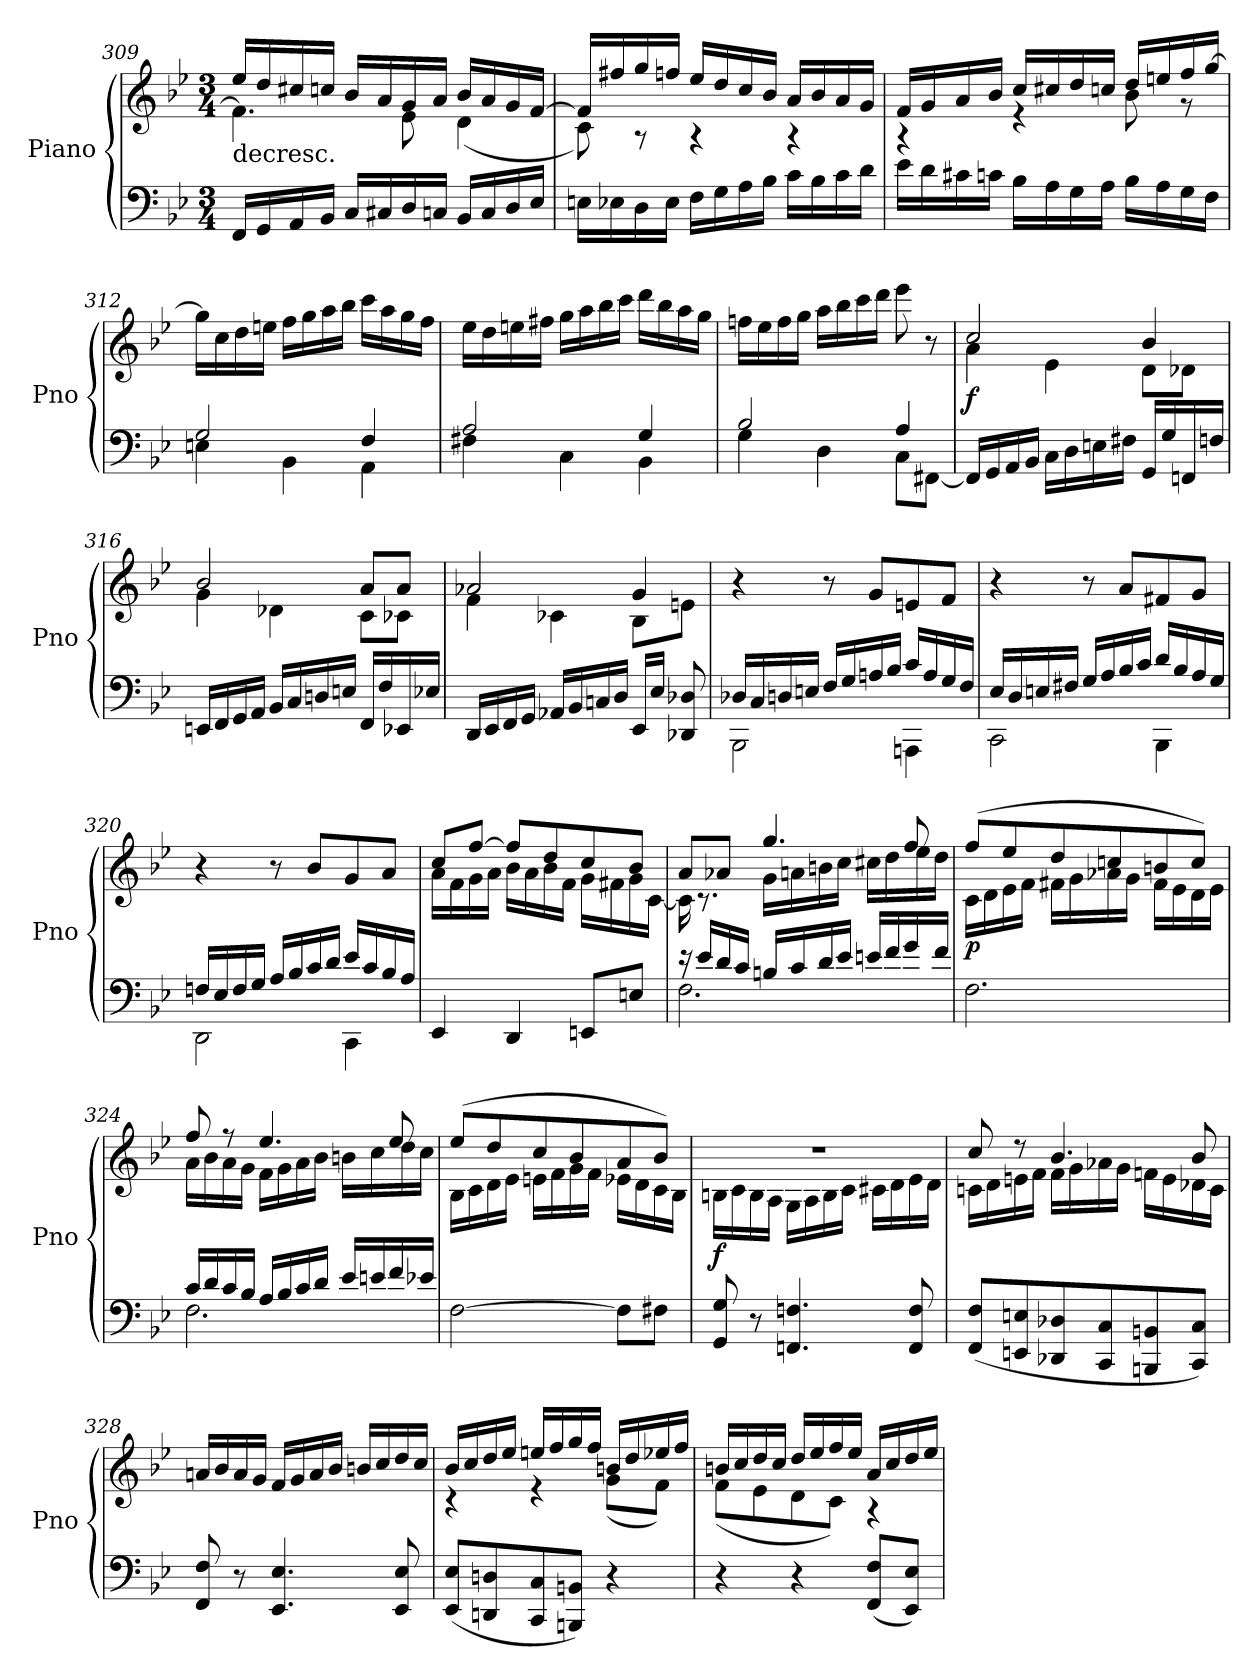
**kern	**kern	**dynam
*part1	*part1	*part1
*staff2	*staff1	*staff1/2
*I"Piano	*	*
*I'Pno	*	*
*clefF4	*clefG2	*
*k[b-e-]	*k[b-e-]	*
*M3/4	*M3/4	*
=309	=309	=309
*	*^	*
!	!LO:TX:c:t=decresc.	!	!
16FF/LL	16ee-/LL	4.f\]	.
16GG/	16dd/	.	.
16AA/	16cc#X/	.	.
16BB-/JJ	16ccn/JJ	.	.
16C/LL	16b-/LL	.	.
16C#X/	16a/	.	.
16D/	16g/	8e-\	.
16Cn/JJ	16a/JJ	.	.
16BB-/LL	16b-/LL	(4d\	.
16C/	16a/	.	.
16D/	16g/	.	.
16E-/JJ	[16f/JJ	.	.
=310	=310	=310	=310
16En\LL	16f/LL]	8c\)	.
16E-X\	16ff#X/	.	.
16D\	16gg/	8r	.
16E-\JJ	16ffn/JJ	.	.
16F\LL	16ee-/LL	4r	.
16G\	16dd/	.	.
16A\	16cc/	.	.
16B-\JJ	16b-/JJ	.	.
16c\LL	16a/LL	4r	.
16B-\	16b-/	.	.
16c\	16a/	.	.
16d\JJ	16g/JJ	.	.
=311	=311	=311	=311
16e-\LL	16f/LL	4r	.
16d\	16g/	.	.
16c#X\	16a/	.	.
16cn\JJ	16b-/JJ	.	.
16B-\LL	16cc/LL	4r	.
16A\	16cc#X/	.	.
16G\	16dd/	.	.
16A\JJ	16ccn/JJ	.	.
16B-\LL	16dd/LL	8b-\	.
16A\	16een/	.	.
16G\	16ff/	8r	.
16F\JJ	[16gg/JJ	.	.
*	*v	*v	*
=312	=312	=312
*^	*	*
2G/	4En\	16gg\LL]	.
.	.	16cc\	.
.	.	16dd\	.
.	.	16een\JJ	.
.	4BB-\	16ff\LL	.
.	.	16gg\	.
.	.	16aa\	.
.	.	16bb-\JJ	.
4F/	4AA\	16ccc\LL	.
.	.	16aa\	.
.	.	16gg\	.
.	.	16ff\JJ	.
=313	=313	=313	=313
2A/	4F#X\	16ee-\LL	.
.	.	16dd\	.
.	.	16een\	.
.	.	16ff#X\JJ	.
.	4C\	16gg\LL	.
.	.	16aa\	.
.	.	16bb-\	.
.	.	16ccc\JJ	.
4G/	4BB-\	16ddd\LL	.
.	.	16bb-\	.
.	.	16aa\	.
.	.	16gg\JJ	.
=314	=314	=314	=314
2B-/	4G\	16ffn\LL	.
.	.	16ee-\	.
.	.	16ff\	.
.	.	16gg\JJ	.
.	4D\	16aa\LL	.
.	.	16bb-\	.
.	.	16ccc\	.
.	.	16ddd\JJ	.
4A/	8C\L	8eee-\	.
.	[8FF#X\J	8r	.
*v	*v	*	*
=315	=315	=315
*	*^	*
16FF#/LL]	2cc/	4a\	f
16GG/	.	.	.
16AA/	.	.	.
16BB-/JJ	.	.	.
16C\LL	.	4e-\	.
16D\	.	.	.
16En\	.	.	.
16F#X\JJ	.	.	.
16GG/LL	4b-/	8d\L	.
16G/	.	.	.
16FFn/	.	8d-X\J	.
16Fn/JJ	.	.	.
=316	=316	=316	=316
16EEn/LL	2b-/	4g\	.
16FF/	.	.	.
16GG/	.	.	.
16AA/JJ	.	.	.
16BB-/LL	.	4d-X\	.
16C/	.	.	.
16Dn/	.	.	.
16En/JJ	.	.	.
16FF/LL	8a/L	8c\L	.
16F/	.	.	.
16EE-X/	8a/J	8c-X\J	.
16E-X/JJ	.	.	.
=317	=317	=317	=317
16DD/LL	2a-X/	4f\	.
16EE-/	.	.	.
16FF/	.	.	.
16GG/JJ	.	.	.
16AA-X/LL	.	4c-X\	.
16BB-/	.	.	.
16Cn/	.	.	.
16D/JJ	.	.	.
16EE-/LL	4g/	8B-\L	.
16E-/JJ	.	.	.
8DD-X/ 8D-X/	.	8en\J	.
*	*v	*v	*
=318	=318	=318
*^	*	*
16D-X/LL	2BBB-\	4r	.
16C/	.	.	.
16Dn/	.	.	.
16En/JJ	.	.	.
16F/LL	.	8r	.
16G/	.	.	.
16An/	.	8g/L	.
16B-/JJ	.	.	.
16c/LL	4AAAn\	8en/	.
16A/	.	.	.
16G/	.	8f/J	.
16F/JJ	.	.	.
=319	=319	=319	=319
16E-/LL	2CC\	4r	.
16D/	.	.	.
16En/	.	.	.
16F#X/JJ	.	.	.
16G/LL	.	8r	.
16A/	.	.	.
16B-/	.	8a/L	.
16c/JJ	.	.	.
16d/LL	4BBB-\	8f#X/	.
16B-/	.	.	.
16A/	.	8g/J	.
16G/JJ	.	.	.
=320	=320	=320	=320
16Fn/LL	2DD\	4r	.
16E-/	.	.	.
16F/	.	.	.
16G/JJ	.	.	.
16A/LL	.	8r	.
16B-/	.	.	.
16c/	.	8b-/L	.
16d/JJ	.	.	.
16e-/LL	4CC\	8g/	.
16c/	.	.	.
16B-/	.	8a/J	.
16A/JJ	.	.	.
*v	*v	*	*
=321	=321	=321
*	*^	*
4EE-/	8cc/L	16a\LL	.
.	.	16f\	.
.	[8ff/J	16g\	.
.	.	16a\JJ	.
4DD/	8ff/L]	16b-\LL	.
.	.	16a\	.
.	8dd/	16b-\	.
.	.	16f\JJ	.
8EEn/L	8cc/	16g\LL	.
.	.	16f#X\	.
8En/J	8b-/J	16g\	.
.	.	[16c\JJ	.
=322	=322	=322	=322
*^	*	*	*
16r	2.F\	8a/L	16c\]	.
16e-/LL	.	.	8.r	.
16d/	.	8a-X/J	.	.
16c/JJ	.	.	.	.
16Bn/LL	.	4.gg/	16g\LL	.
16c/	.	.	16an\	.
16d/	.	.	16bn\	.
16e-/JJ	.	.	16cc\JJ	.
16en/LL	.	.	16cc#X\LL	.
16f/	.	.	16dd\	.
16g/	.	8ff/	16ee-\	.
16f/JJ	.	.	16dd\JJ	.
*v	*v	*	*	*
=323	=323	=323	=323
2.F\	(8ff/L	16c\LL	p
.	.	16d\	.
.	8ee-/	16e-\	.
.	.	16f\JJ	.
.	8dd/	16f#X\LL	.
.	.	16g\	.
.	8ccn/	16a-X\	.
.	.	16g\JJ	.
.	8bn/	16f#\LL	.
.	.	16e-\	.
.	8cc/J)	16d\	.
.	.	16e-\JJ	.
=324	=324	=324	=324
*^	*	*	*
16c/LL	2.F\	8ff/	16a\LL	.
16d/	.	.	16b-\	.
16c/	.	8r	16a\	.
16B-/JJ	.	.	16g\JJ	.
16A/LL	.	4.ee-/	16f\LL	.
16B-/	.	.	16g\	.
16c/	.	.	16a\	.
16d/JJ	.	.	16b-\JJ	.
16e-/LL	.	.	16bn\LL	.
16en/	.	.	16cc\	.
16f/	.	8ee-/	16dd\	.
16e-X/JJ	.	.	16cc\JJ	.
*v	*v	*	*	*
=325	=325	=325	=325
[2F\	(8ee-/L	16B-\LL	.
.	.	16c\	.
.	8dd/	16d\	.
.	.	16e-\JJ	.
.	8cc/	16en\LL	.
.	.	16f\	.
.	8b-/	16g\	.
.	.	16f\JJ	.
8F\L]	8a/	16e-X\LL	.
.	.	16d\	.
8F#X\J	8b-/J)	16c\	.
.	.	16B-\JJ	.
=326	=326	=326	=326
8GG/ 8G/	2.r	16Bn\LL	f
.	.	16c\	.
8r	.	16B\	.
.	.	16A\JJ	.
4.FFn/ 4.Fn/	.	16G\LL	.
.	.	16A\	.
.	.	16B\	.
.	.	16c\JJ	.
.	.	16c#X\LL	.
.	.	16d\	.
8FF/ 8F/	.	16e-\	.
.	.	16d\JJ	.
=327	=327	=327	=327
(8FF/ 8F/L	8cc/	16cn\LL	.
.	.	16d\	.
8EEn/ 8En/	8r	16en\	.
.	.	16f\JJ	.
8DD-X/ 8D-X/	4.b-/	16f\LL	.
.	.	16g\	.
8CC/ 8C/	.	16a-X\	.
.	.	16g\JJ	.
8BBBn/ 8BBn/	.	16fn\LL	.
.	.	16e\	.
8CC/ 8C/J)	8b-/	16d-X\	.
.	.	16c\JJ	.
*	*v	*v	*
=328	=328	=328
8FF/ 8F/	16an/LL	.
.	16b-/	.
8r	16a/	.
.	16g/JJ	.
4.EE-/ 4.E-/	16f/LL	.
.	16g/	.
.	16a/	.
.	16b-/JJ	.
.	16bn/LL	.
.	16cc/	.
8EE-/ 8E-/	16dd/	.
.	16cc/JJ	.
=329	=329	=329
*	*^	*
(8EE-/ 8E-/L	16b-/LL	4r	.
.	16cc/	.	.
8DDn/ 8Dn/	16dd/	.	.
.	16ee-/JJ	.	.
8CC/ 8C/	16een/LL	4r	.
.	16ff/	.	.
8BBBn/ 8BBn/J)	16gg/	.	.
.	16ff/JJ	.	.
4r	16bn/LL	(8g\L	.
.	16dd/	.	.
.	16ee-X/	8f\J)	.
.	16ff/JJ	.	.
=330	=330	=330	=330
4r	16bn/LL	(8f\L	.
.	16cc/	.	.
.	16dd/	8e-\	.
.	16cc/JJ	.	.
4r	16dd/LL	8d\	.
.	16ee-/	.	.
.	16ff/	8c\J)	.
.	16ee-/JJ	.	.
(8FF/ 8F/L	16a/LL	4r	.
.	16cc/	.	.
8EE-/ 8E-/J)	16dd/	.	.
.	16ee-/JJ	.	.
*	*v	*v	*
=	=	=
*-	*-	*-
